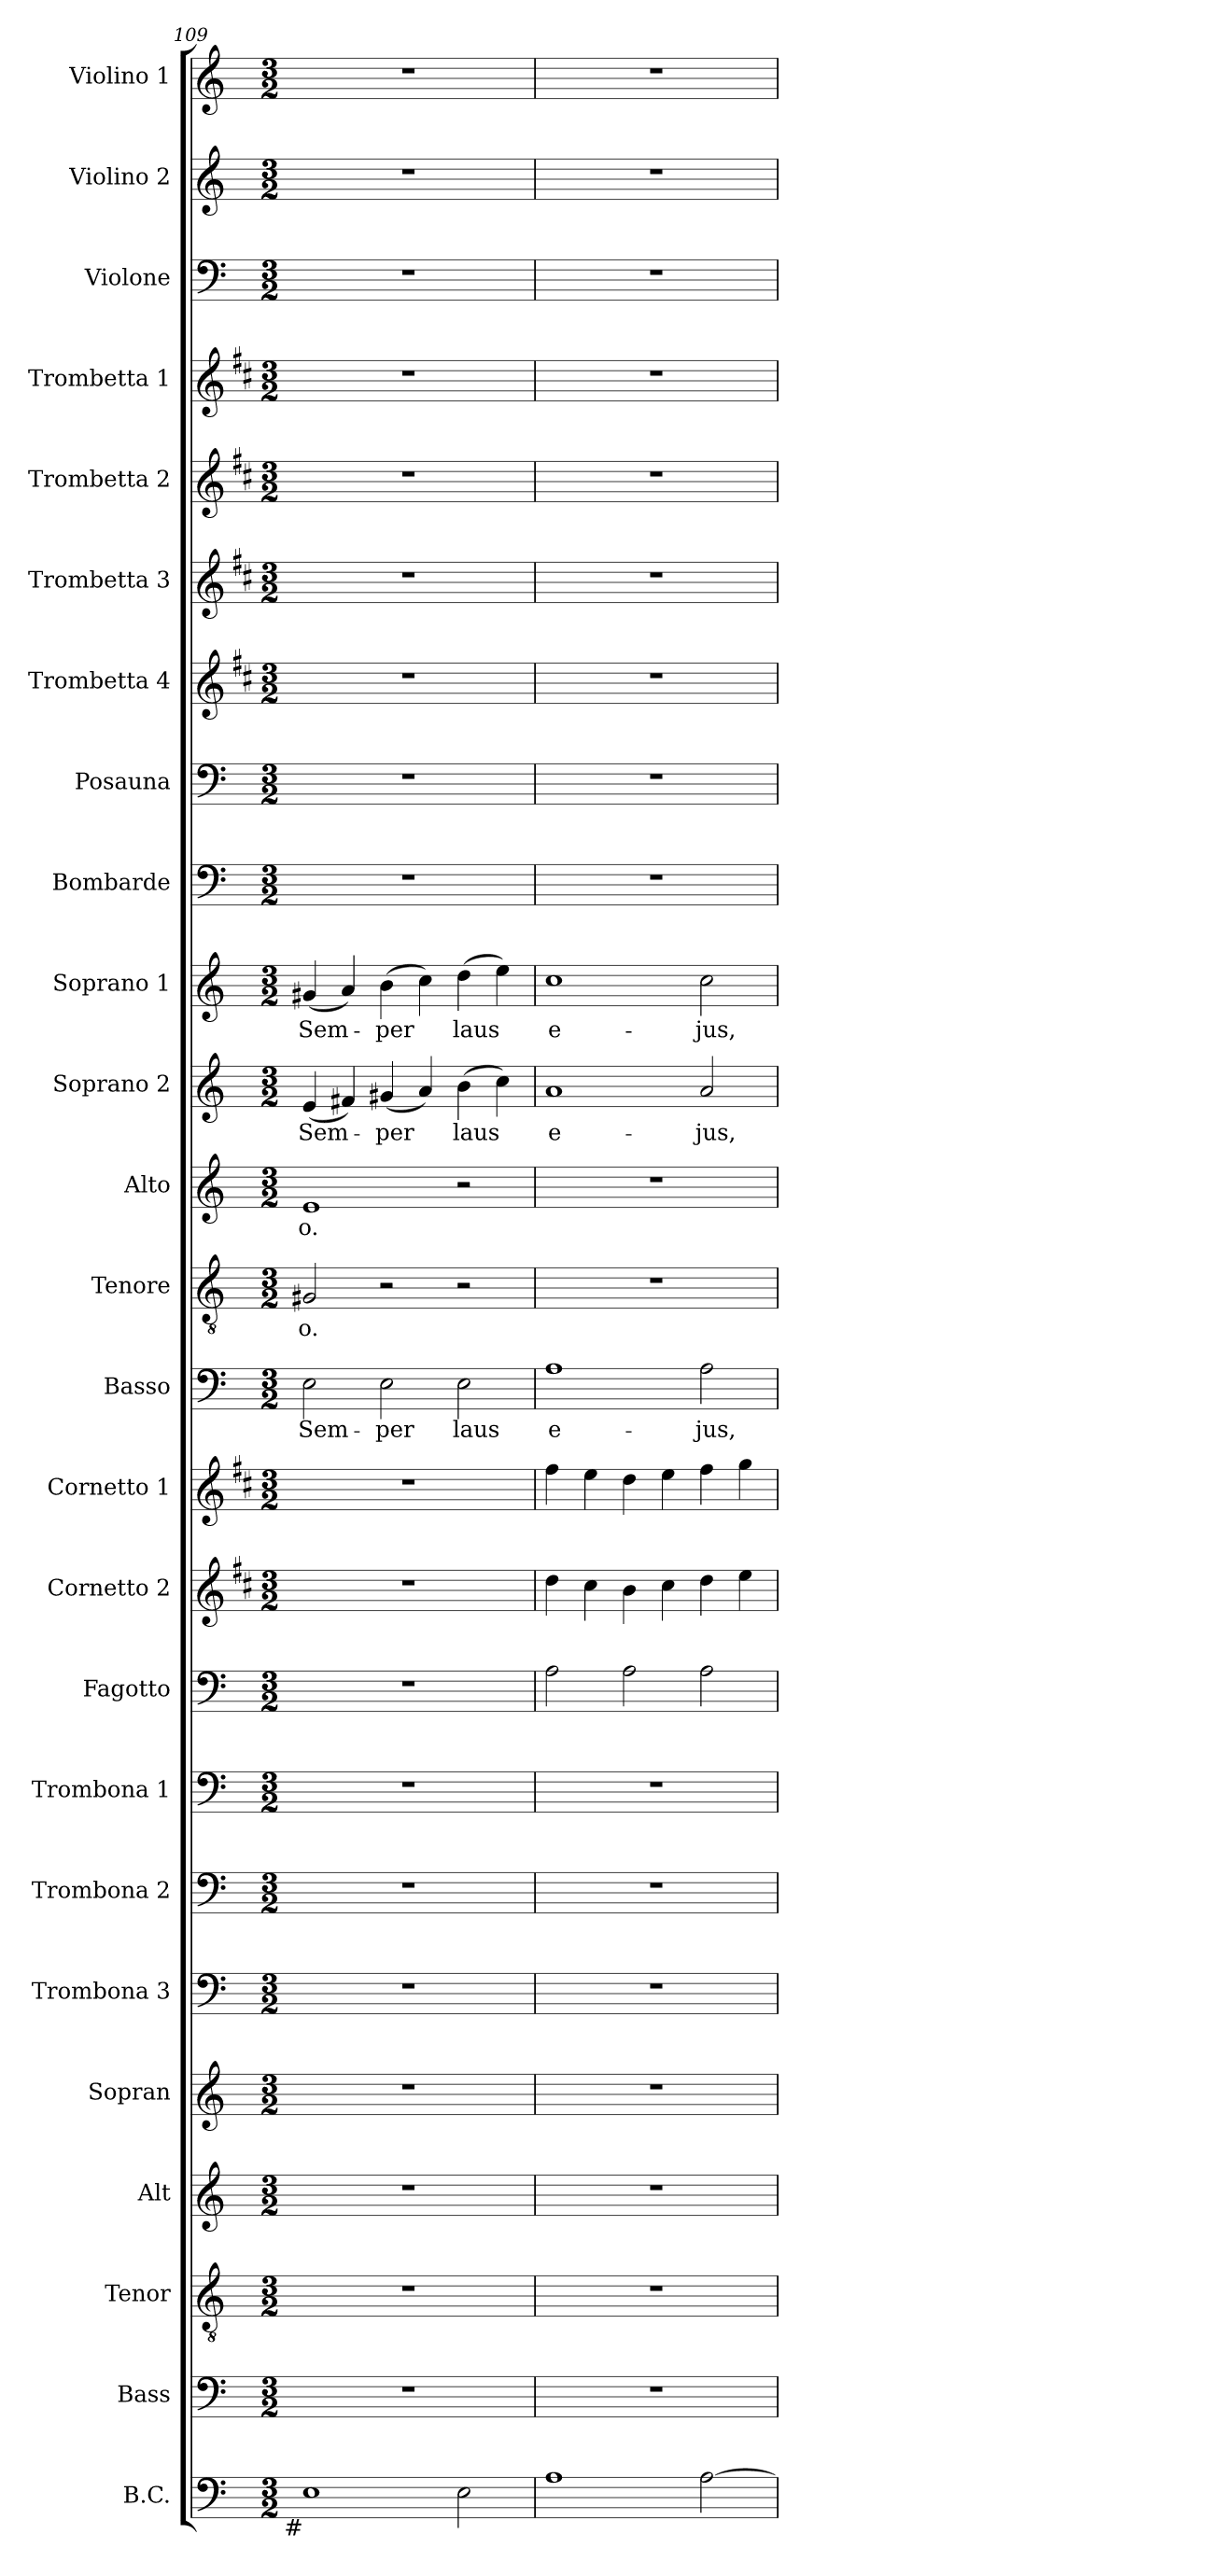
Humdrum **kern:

**kern	**kern	**kern	**kern	**kern	**kern	**kern	**kern	**kern	**kern	**kern	**kern	**text	**kern	**text	**kern	**text	**kern	**text	**kern	**text	**kern	**kern	**kern	**kern	**kern	**kern	**kern	**kern	**kern
*part25	*part24	*part23	*part22	*part21	*part20	*part19	*part18	*part17	*part16	*part15	*part14	*part14	*part13	*part13	*part12	*part12	*part11	*part11	*part10	*part10	*part9	*part8	*part7	*part6	*part5	*part4	*part3	*part2	*part1
*staff25	*staff24	*staff23	*staff22	*staff21	*staff20	*staff19	*staff18	*staff17	*staff16	*staff15	*staff14	*staff14	*staff13	*staff13	*staff12	*staff12	*staff11	*staff11	*staff10	*staff10	*staff9	*staff8	*staff7	*staff6	*staff5	*staff4	*staff3	*staff2	*staff1
*I"B.C.	*I"Bass	*I"Tenor	*I"Alt	*I"Sopran	*I"Trombona 3	*I"Trombona 2	*I"Trombona 1	*I"Fagotto	*I"Cornetto 2	*I"Cornetto 1	*I"Basso	*	*I"Tenore	*	*I"Alto	*	*I"Soprano 2	*	*I"Soprano 1	*	*I"Bombarde	*I"Posauna	*I"Trombetta 4	*I"Trombetta 3	*I"Trombetta 2	*I"Trombetta 1	*I"Violone	*I"Violino 2	*I"Violino 1
*I'B.C.	*I'B.	*I'T.	*I'A.	*I'S.	*I'Tbn. 2	*I'Tbn. 2	*I'Tbn. 1	*I'Fag.	*I'Cor. 2	*I'Cor. 1	*I'B.	*	*I'T.	*	*I'A.	*	*I'S.	*	*I'S.	*	*	*	*	*	*	*	*	*I'Vl. 2	*I'Vl. 1
*clefF4	*clefF4	*clefGv2	*clefG2	*clefG2	*clefF4	*clefF4	*clefF4	*clefF4	*clefG2	*clefG2	*clefF4	*	*clefGv2	*	*clefG2	*	*clefG2	*	*clefG2	*	*clefF4	*clefF4	*clefG2	*clefG2	*clefG2	*clefG2	*clefF4	*clefG2	*clefG2
*	*	*ITrd7c12	*	*	*	*	*	*	*ITrd1c2	*ITrd1c2	*	*	*ITrd7c12	*	*	*	*	*	*	*	*	*	*ITrd1c2	*ITrd1c2	*ITrd1c2	*ITrd1c2	*	*	*
*k[]	*k[]	*k[]	*k[]	*k[]	*k[]	*k[]	*k[]	*k[]	*k[]	*k[]	*k[]	*	*k[]	*	*k[]	*	*k[]	*	*k[]	*	*k[]	*k[]	*k[]	*k[]	*k[]	*k[]	*k[]	*k[]	*k[]
*C:	*C:	*C:	*C:	*C:	*C:	*C:	*C:	*C:	*C:	*C:	*C:	*	*C:	*	*C:	*	*C:	*	*C:	*	*C:	*C:	*C:	*C:	*C:	*C:	*C:	*C:	*C:
*M3/2	*M3/2	*M3/2	*M3/2	*M3/2	*M3/2	*M3/2	*M3/2	*M3/2	*M3/2	*M3/2	*M3/2	*	*M3/2	*	*M3/2	*	*M3/2	*	*M3/2	*	*M3/2	*M3/2	*M3/2	*M3/2	*M3/2	*M3/2	*M3/2	*M3/2	*M3/2
=109	=109	=109	=109	=109	=109	=109	=109	=109	=109	=109	=109	=109	=109	=109	=109	=109	=109	=109	=109	=109	=109	=109	=109	=109	=109	=109	=109	=109	=109
!	!LO:N:vis=1	!LO:N:vis=1	!LO:N:vis=1	!LO:N:vis=1	!LO:N:vis=1	!LO:N:vis=1	!LO:N:vis=1	!LO:N:vis=1	!LO:N:vis=1	!LO:N:vis=1	!	!	!	!	!	!	!	!	!	!	!	!	!	!	!	!	!	!	!
!	!	!	!	!	!	!	!	!	!	!	!	!LO:LY:b:color=#000000	!	!	!	!	!	!	!	!	!	!	!	!	!	!	!	!	!
!	!	!	!	!	!	!	!	!	!	!	!	!	!	!LO:LY:b:color=#000000	!	!	!	!	!	!	!	!	!	!	!	!	!	!	!
!	!	!	!	!	!	!	!	!	!	!	!	!	!	!	!	!LO:LY:b:color=#000000	!	!	!	!	!	!	!	!	!	!	!	!	!
!	!	!	!	!	!	!	!	!	!	!	!	!	!	!	!	!	!	!LO:LY:b:color=#000000	!	!	!	!	!	!	!	!	!	!	!
!LO:TX:b:rj:t=#	!	!	!	!	!	!	!	!	!	!	!	!	!	!	!	!	!	!	!	!	!	!	!	!	!	!	!	!	!
!	!	!	!	!	!	!	!	!	!	!	!	!	!	!	!	!	!	!	!	!LO:LY:b:color=#000000	!LO:N:vis=1	!LO:N:vis=1	!LO:N:vis=1	!LO:N:vis=1	!LO:N:vis=1	!LO:N:vis=1	!LO:N:vis=1	!LO:N:vis=1	!LO:N:vis=1
1Ei	1.r	1.r	1.r	1.r	1.r	1.r	1.r	1.r	1.r	1.r	2Ei\	Sem-	2GG#Xi/	-o.	1ei	-o.	(4ei/	Sem-	(4g#Xi/	Sem-	1.r	1.r	1.r	1.r	1.r	1.r	1.r	1.r	1.r
.	.	.	.	.	.	.	.	.	.	.	.	.	.	.	.	.	4f#Xi/)	.	4ai/)	.	.	.	.	.	.	.	.	.	.
!	!	!	!	!	!	!	!	!	!	!	!	!LO:LY:b:color=#000000	!	!	!	!	!	!	!	!	!	!	!	!	!	!	!	!	!
!	!	!	!	!	!	!	!	!	!	!	!	!	!	!	!	!	!	!LO:LY:b:color=#000000	!	!	!	!	!	!	!	!	!	!	!
!	!	!	!	!	!	!	!	!	!	!	!	!	!	!	!	!	!	!	!	!LO:LY:b:color=#000000	!	!	!	!	!	!	!	!	!
.	.	.	.	.	.	.	.	.	.	.	2Ei\	-per	2r	.	.	.	(4g#Xi/	-per	(4bi\	-per	.	.	.	.	.	.	.	.	.
.	.	.	.	.	.	.	.	.	.	.	.	.	.	.	.	.	4ai/)	.	4cci\)	.	.	.	.	.	.	.	.	.	.
!	!	!	!	!	!	!	!	!	!	!	!	!LO:LY:b:color=#000000	!	!	!	!	!	!	!	!	!	!	!	!	!	!	!	!	!
!	!	!	!	!	!	!	!	!	!	!	!	!	!	!	!	!	!	!LO:LY:b:color=#000000	!	!	!	!	!	!	!	!	!	!	!
!	!	!	!	!	!	!	!	!	!	!	!	!	!	!	!	!	!	!	!	!LO:LY:b:color=#000000	!	!	!	!	!	!	!	!	!
2Ei\	.	.	.	.	.	.	.	.	.	.	2Ei\	laus	2r	.	2r	.	(4bi\	laus	(4ddi\	laus	.	.	.	.	.	.	.	.	.
.	.	.	.	.	.	.	.	.	.	.	.	.	.	.	.	.	4cci\)	.	4eei\)	.	.	.	.	.	.	.	.	.	.
!!LO:PB:g=z
=110	=110	=110	=110	=110	=110	=110	=110	=110	=110	=110	=110	=110	=110	=110	=110	=110	=110	=110	=110	=110	=110	=110	=110	=110	=110	=110	=110	=110	=110
!	!LO:N:vis=1	!LO:N:vis=1	!LO:N:vis=1	!LO:N:vis=1	!LO:N:vis=1	!LO:N:vis=1	!LO:N:vis=1	!	!	!	!	!	!	!	!	!	!	!	!	!	!	!	!	!	!	!	!	!	!
!	!	!	!	!	!	!	!	!	!	!	!	!LO:LY:b:color=#000000	!LO:N:vis=1	!	!LO:N:vis=1	!	!	!	!	!	!	!	!	!	!	!	!	!	!
!	!	!	!	!	!	!	!	!	!	!	!	!	!	!	!	!	!	!LO:LY:b:color=#000000	!	!	!	!	!	!	!	!	!	!	!
!	!	!	!	!	!	!	!	!	!	!	!	!	!	!	!	!	!	!	!	!LO:LY:b:color=#000000	!LO:N:vis=1	!LO:N:vis=1	!LO:N:vis=1	!LO:N:vis=1	!LO:N:vis=1	!LO:N:vis=1	!LO:N:vis=1	!LO:N:vis=1	!LO:N:vis=1
1Ai	1.r	1.r	1.r	1.r	1.r	1.r	1.r	2Ai\	4cci\	4eei\	1Ai	e-	1.r	.	1.r	.	1ai	e-	1cci	e-	1.r	1.r	1.r	1.r	1.r	1.r	1.r	1.r	1.r
.	.	.	.	.	.	.	.	.	4bi\	4ddi\	.	.	.	.	.	.	.	.	.	.	.	.	.	.	.	.	.	.	.
.	.	.	.	.	.	.	.	2Ai\	4ai\	4cci\	.	.	.	.	.	.	.	.	.	.	.	.	.	.	.	.	.	.	.
.	.	.	.	.	.	.	.	.	4bi\	4ddi\	.	.	.	.	.	.	.	.	.	.	.	.	.	.	.	.	.	.	.
!	!	!	!	!	!	!	!	!	!	!	!	!LO:LY:b:color=#000000	!	!	!	!	!	!	!	!	!	!	!	!	!	!	!	!	!
!	!	!	!	!	!	!	!	!	!	!	!	!	!	!	!	!	!	!LO:LY:b:color=#000000	!	!	!	!	!	!	!	!	!	!	!
!	!	!	!	!	!	!	!	!	!	!	!	!	!	!	!	!	!	!	!	!LO:LY:b:color=#000000	!	!	!	!	!	!	!	!	!
[2Ai\	.	.	.	.	.	.	.	2Ai\	4cci\	4eei\	2Ai\	-jus,	.	.	.	.	2ai/	-jus,	2cci\	-jus,	.	.	.	.	.	.	.	.	.
.	.	.	.	.	.	.	.	.	4ddi\	4ffi\	.	.	.	.	.	.	.	.	.	.	.	.	.	.	.	.	.	.	.
=	=	=	=	=	=	=	=	=	=	=	=	=	=	=	=	=	=	=	=	=	=	=	=	=	=	=	=	=	=
*-	*-	*-	*-	*-	*-	*-	*-	*-	*-	*-	*-	*-	*-	*-	*-	*-	*-	*-	*-	*-	*-	*-	*-	*-	*-	*-	*-	*-	*-
